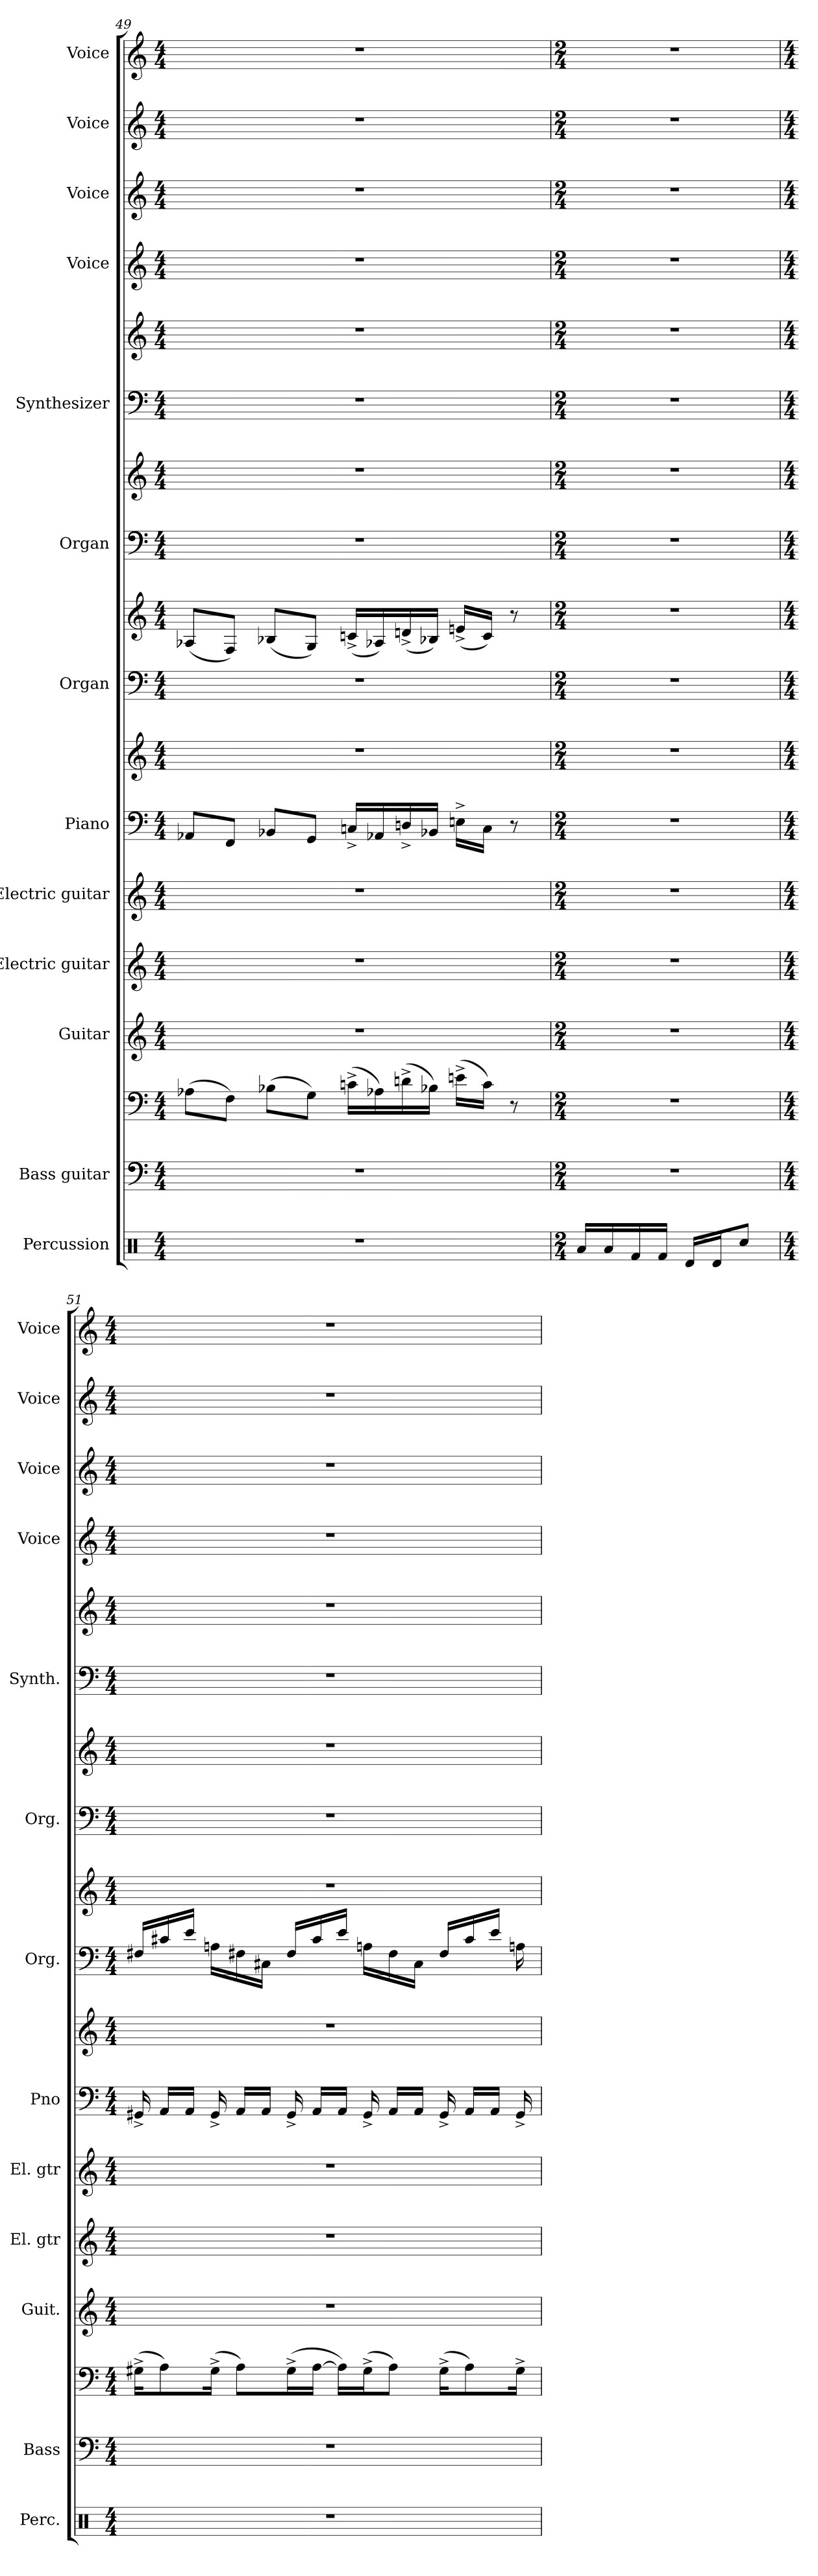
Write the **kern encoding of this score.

**kern	**kern	**kern	**kern	**kern	**kern	**kern	**kern	**kern	**kern	**kern	**kern	**kern	**kern	**kern	**kern	**kern	**kern
*part13	*part12	*part12	*part11	*part10	*part9	*part8	*part8	*part7	*part7	*part6	*part6	*part5	*part5	*part4	*part3	*part2	*part1
*staff18	*staff17	*staff16	*staff15	*staff14	*staff13	*staff12	*staff11	*staff10	*staff9	*staff8	*staff7	*staff6	*staff5	*staff4	*staff3	*staff2	*staff1
*I"Percussion	*I"Bass guitar	*	*I"Guitar	*I"Electric guitar	*I"Electric guitar	*I"Piano	*	*I"Organ	*	*I"Organ	*	*I"Synthesizer	*	*I"Voice	*I"Voice	*I"Voice	*I"Voice
*I'Perc.	*I'Bass	*	*I'Guit.	*I'El. gtr	*I'El. gtr	*I'Pno	*	*I'Org.	*	*I'Org.	*	*I'Synth.	*	*I'Voice	*I'Voice	*I'Voice	*I'Voice
!!LO:PB:g=z
*clefX	*clefF4	*clefF4	*clefG2	*clefG2	*clefG2	*clefF4	*clefG2	*clefF4	*clefG2	*clefF4	*clefG2	*clefF4	*clefG2	*clefG2	*clefG2	*clefG2	*clefG2
*	*ITrd7c12	*ITrd7c12	*ITrd7c12	*ITrd7c12	*ITrd7c12	*	*	*	*	*	*	*	*	*	*	*	*
*k[]	*k[]	*k[]	*k[]	*k[]	*k[]	*k[]	*k[]	*k[]	*k[]	*k[]	*k[]	*k[]	*k[]	*k[]	*k[]	*k[]	*k[]
*C:	*C:	*C:	*C:	*C:	*C:	*C:	*C:	*C:	*C:	*C:	*C:	*C:	*C:	*C:	*C:	*C:	*C:
*M4/4	*M4/4	*M4/4	*M4/4	*M4/4	*M4/4	*M4/4	*M4/4	*M4/4	*M4/4	*M4/4	*M4/4	*M4/4	*M4/4	*M4/4	*M4/4	*M4/4	*M4/4
=49	=49	=49	=49	=49	=49	=49	=49	=49	=49	=49	=49	=49	=49	=49	=49	=49	=49
1r	1r	(8AA-Xi\L	1r	1r	1r	8AA-Xi/L	1r	1r	(8A-Xi/L	1r	1r	1r	1r	1r	1r	1r	1r
.	.	8FFi\J)	.	.	.	8FFi/J	.	.	8Fi/J)	.	.	.	.	.	.	.	.
.	.	(8BB-Xi\L	.	.	.	8BB-Xi/L	.	.	(8B-Xi/L	.	.	.	.	.	.	.	.
.	.	8GGi\J)	.	.	.	8GGi/J	.	.	8Gi/J)	.	.	.	.	.	.	.	.
.	.	(16Cn^i\LL	.	.	.	16Cn^i/LL	.	.	(16cn^i/LL	.	.	.	.	.	.	.	.
.	.	16AA-Xi\)	.	.	.	16AA-Xi/	.	.	16A-Xi/)	.	.	.	.	.	.	.	.
.	.	(16Dn^i\	.	.	.	16Dn^i/	.	.	(16dn^i/	.	.	.	.	.	.	.	.
.	.	16BB-Xi\JJ)	.	.	.	16BB-Xi/JJ	.	.	16B-Xi/JJ)	.	.	.	.	.	.	.	.
.	.	(16En^i\LL	.	.	.	16En^i\LL	.	.	(16en^i/LL	.	.	.	.	.	.	.	.
.	.	16Ci\JJ)	.	.	.	16Ci\JJ	.	.	16ci/JJ)	.	.	.	.	.	.	.	.
.	.	8r	.	.	.	8r	.	.	8r	.	.	.	.	.	.	.	.
=50	=50	=50	=50	=50	=50	=50	=50	=50	=50	=50	=50	=50	=50	=50	=50	=50	=50
*M2/4	*M2/4	*M2/4	*M2/4	*M2/4	*M2/4	*M2/4	*M2/4	*M2/4	*M2/4	*M2/4	*M2/4	*M2/4	*M2/4	*M2/4	*M2/4	*M2/4	*M2/4
!	!LO:N:vis=1	!LO:N:vis=1	!LO:N:vis=1	!LO:N:vis=1	!LO:N:vis=1	!LO:N:vis=1	!LO:N:vis=1	!LO:N:vis=1	!LO:N:vis=1	!LO:N:vis=1	!LO:N:vis=1	!LO:N:vis=1	!LO:N:vis=1	!LO:N:vis=1	!LO:N:vis=1	!LO:N:vis=1	!LO:N:vis=1
16Rai/LL	2r	2r	2r	2r	2r	2r	2r	2r	2r	2r	2r	2r	2r	2r	2r	2r	2r
16Rai/	.	.	.	.	.	.	.	.	.	.	.	.	.	.	.	.	.
16Rfi/	.	.	.	.	.	.	.	.	.	.	.	.	.	.	.	.	.
16Rfi/JJ	.	.	.	.	.	.	.	.	.	.	.	.	.	.	.	.	.
16Rdi/LL	.	.	.	.	.	.	.	.	.	.	.	.	.	.	.	.	.
16Rdi/J	.	.	.	.	.	.	.	.	.	.	.	.	.	.	.	.	.
8Rcci/J	.	.	.	.	.	.	.	.	.	.	.	.	.	.	.	.	.
=51	=51	=51	=51	=51	=51	=51	=51	=51	=51	=51	=51	=51	=51	=51	=51	=51	=51
*M4/4	*M4/4	*M4/4	*M4/4	*M4/4	*M4/4	*M4/4	*M4/4	*M4/4	*M4/4	*M4/4	*M4/4	*M4/4	*M4/4	*M4/4	*M4/4	*M4/4	*M4/4
*	*	*	*	*	*	*^	*	*^	*	*	*	*	*	*	*	*	*
1r	1r	(16GG#X^i\KL	1r	1r	1r	16GG#X^i/	16ryy	1r	16F#Xi/LL	8.ryy	1r	1r	1r	1r	1r	1r	1r	1r	1r
.	.	8AAi\)	.	.	.	8ryy	16AAi/LL	.	16c#Xi/	.	.	.	.	.	.	.	.	.	.
.	.	.	.	.	.	.	16AAi/JJ	.	16ei/JJ	.	.	.	.	.	.	.	.	.	.
.	.	(16GG#^i\Jk	.	.	.	16GG#^i/	16ryy	.	8.ryy	16Ani\LL	.	.	.	.	.	.	.	.	.
.	.	8AAi\L)	.	.	.	8ryy	16AAi/LL	.	.	16F#Xi\	.	.	.	.	.	.	.	.	.
.	.	.	.	.	.	.	16AAi/JJ	.	.	16C#Xi\JJ	.	.	.	.	.	.	.	.	.
.	.	(16GG#^i\L	.	.	.	16GG#^i/	16ryy	.	16F#i/LL	8.ryy	.	.	.	.	.	.	.	.	.
.	.	[>16AAi\JJ	.	.	.	8ryy	16AAi/LL	.	16c#i/	.	.	.	.	.	.	.	.	.	.
.	.	16AAi\LL])	.	.	.	.	16AAi/JJ	.	16ei/JJ	.	.	.	.	.	.	.	.	.	.
.	.	(16GG#^i\J	.	.	.	16GG#^i/	16ryy	.	8.ryy	16Ani\LL	.	.	.	.	.	.	.	.	.
.	.	8AAi\J)	.	.	.	8ryy	16AAi/LL	.	.	16F#i\	.	.	.	.	.	.	.	.	.
.	.	.	.	.	.	.	16AAi/JJ	.	.	16C#i\JJ	.	.	.	.	.	.	.	.	.
.	.	(16GG#^i\KL	.	.	.	16GG#^i/	16ryy	.	16F#i/LL	8.ryy	.	.	.	.	.	.	.	.	.
.	.	8AAi\)	.	.	.	8ryy	16AAi/LL	.	16c#i/	.	.	.	.	.	.	.	.	.	.
.	.	.	.	.	.	.	16AAi/JJ	.	16ei/JJ	.	.	.	.	.	.	.	.	.	.
.	.	16GG#^i\Jk	.	.	.	16GG#^i/	16ryy	.	16ryy	16Ani\LL	.	.	.	.	.	.	.	.	.
*	*	*	*	*	*	*v	*v	*	*v	*v	*	*	*	*	*	*	*	*	*
=	=	=	=	=	=	=	=	=	=	=	=	=	=	=	=	=	=
*-	*-	*-	*-	*-	*-	*-	*-	*-	*-	*-	*-	*-	*-	*-	*-	*-	*-
